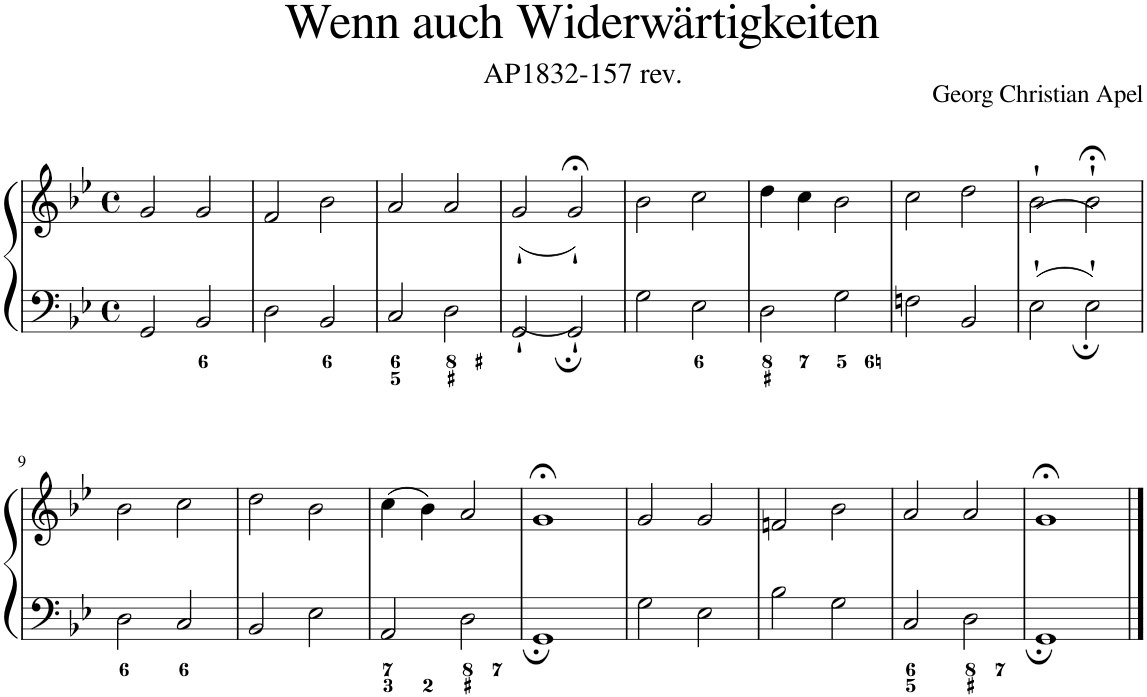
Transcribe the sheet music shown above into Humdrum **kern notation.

**kern	**kern
*part1	*part1
*staff2	*staff1
*I"Piano	*
*I'Pno.	*
*clefF4	*clefG2
*k[b-e-]	*k[b-e-]
*M4/4	*M4/4
*met(c)	*met(c)
=1	=1
2GG/	2g/
2BB-/	2g/
=2	=2
2D\	2f/
2BB-/	2b-\
=3	=3
2C/	2a/
2D\	2a/
=4	=4
2GG`/	(2g`/
2GG`/	2g;<`/)
=5	=5
2G\	2b-\
2E-\	2cc\
=6	=6
2D\	4dd\
.	4cc\
2G\	2b-\
=7	=7
2Fn\	2cc\
2BB-/	2dd\
=8	=8
2E-`\	(2b-`\
2E-`\	2b-;<`\)
!!LO:LB:g=z
=9	=9
2D\	2b-\
2C/	2cc\
=10	=10
2BB-/	2dd\
2E-\	2b-\
=11	=11
2AA/	(4cc\
.	4b-\)
2D\	2a/
=12	=12
1GG	1g;<
=13	=13
2G\	2g/
2E-\	2g/
=14	=14
2B-\	2fn/
2G\	2b-\
=15	=15
2C/	2a/
2D\	2a/
=16	=16
1GG	1g;<
==	==
*-	*-
